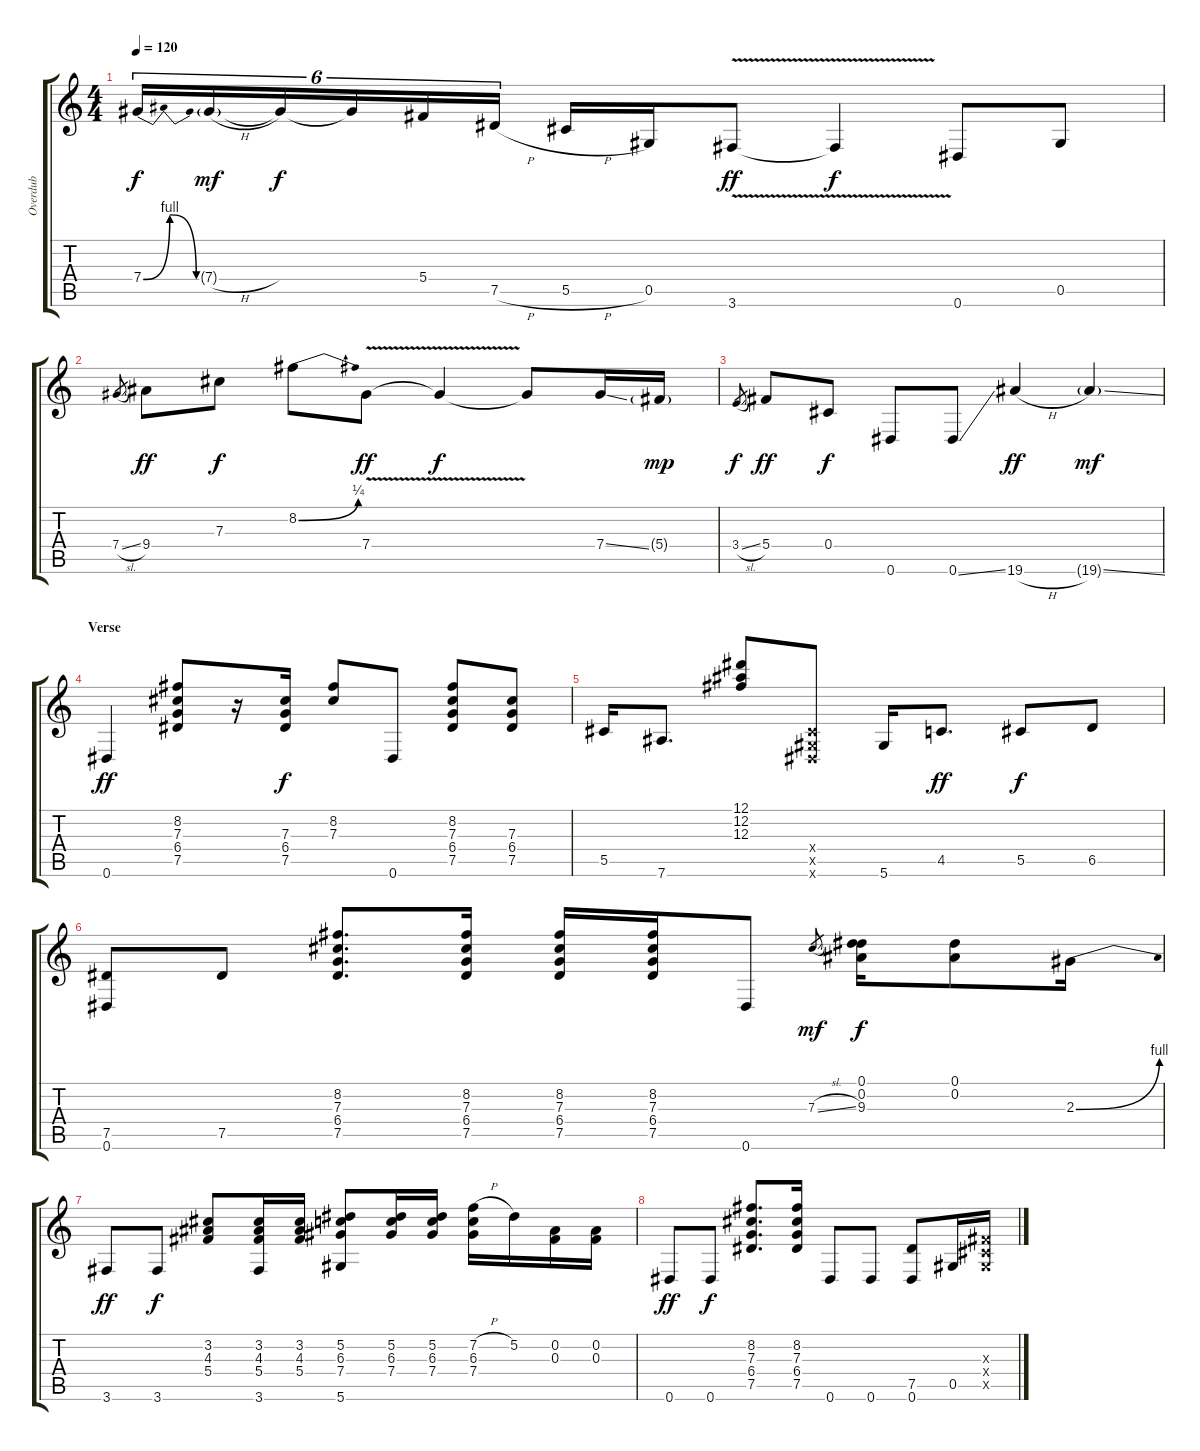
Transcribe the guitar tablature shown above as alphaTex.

\track ("Overdub" "Overdub") {instrument fretlessbass}
\staff {score tabs}
\tuning (Eb4 Bb3 Gb3 Db3 Ab2 Eb2) {hide}
\ts (4 4)
\tempo 120
\clef g2
\ks c
7.4{be (bendrelease 0 0 15 4 30 4 60 0)}.16{tu (6 4) dy f} 7.4{h g}.16{tu (6 4) dy mf} 7.4{t}.16{tu (6 4) dy f} 7.4{t}.16{tu (6 4)} 5.4.16{tu (6 4)} 7.5{h}.16{tu (6 4)} 5.5{h}.16 0.5.16 3.6{v}.8{dy ff} 3.6{t}.4{dy f} 0.6.8 0.5.8 |
7.4{sl}.8{gr} 9.4.8{dy ff} 7.3.8{dy f} 8.2{be (bend 0 0 60 1)}.8 7.4{v}.8{dy ff} 7.4{t}.4{dy f} 7.4{t}.8 7.4{ss}.16 5.4{g}.16{dy mp} |
3.4{sl}.8{gr dy f} 5.4.8{dy ff} 0.4.8{dy f} 0.6.8 0.6{ss}.8 19.6{h}.4{dy ff} 19.6{ss g}.4{dy mf} |
\section ("" "Verse")
0.6.4{dy ff} (8.2 7.3 6.4 7.5).8 r.16 (7.3 6.4 7.5).16{dy f} (8.2 7.3).8 0.6.8 (8.2 7.3 6.4 7.5).8 (7.3 6.4 7.5).8 |
5.5.16 7.6.8{d} (12.1 12.2 12.3).8 (0.4{x} 0.5{x} 0.6{x}).8 5.6.16 4.5.8{d dy ff} 5.5.8{dy f} 6.5.8 |
(7.5 0.6).8 7.5.8 (8.2 7.3 6.4 7.5).8{d} (8.2 7.3 6.4 7.5).16 (8.2 7.3 6.4 7.5).16 (8.2 7.3 6.4 7.5).16 0.6.8 7.3{sl}.8{gr dy mf} (0.1 0.2 9.3).16{dy f} (0.1 0.2).8 2.3{be (bend 0 0 60 4)}.16 |
3.6.8{dy ff} 3.6.8{dy f} (3.2 4.3 5.4).8 (3.2 4.3 5.4 3.6).16 (3.2 4.3 5.4).16 (5.2 6.3 7.4 5.6).8 (5.2 6.3 7.4).16 (5.2 6.3 7.4).16 (7.2{h} 6.3 7.4).16 5.2.16 (0.2 0.3).16 (0.2 0.3).16 |
0.6.8{dy ff} 0.6.8{dy f} (8.2 7.3 6.4 7.5).8{d} (8.2 7.3 6.4 7.5).16 0.6.8 0.6.8 (7.5 0.6).8 0.5.16 (0.3{x} 0.4{x} 0.5{x}).16
